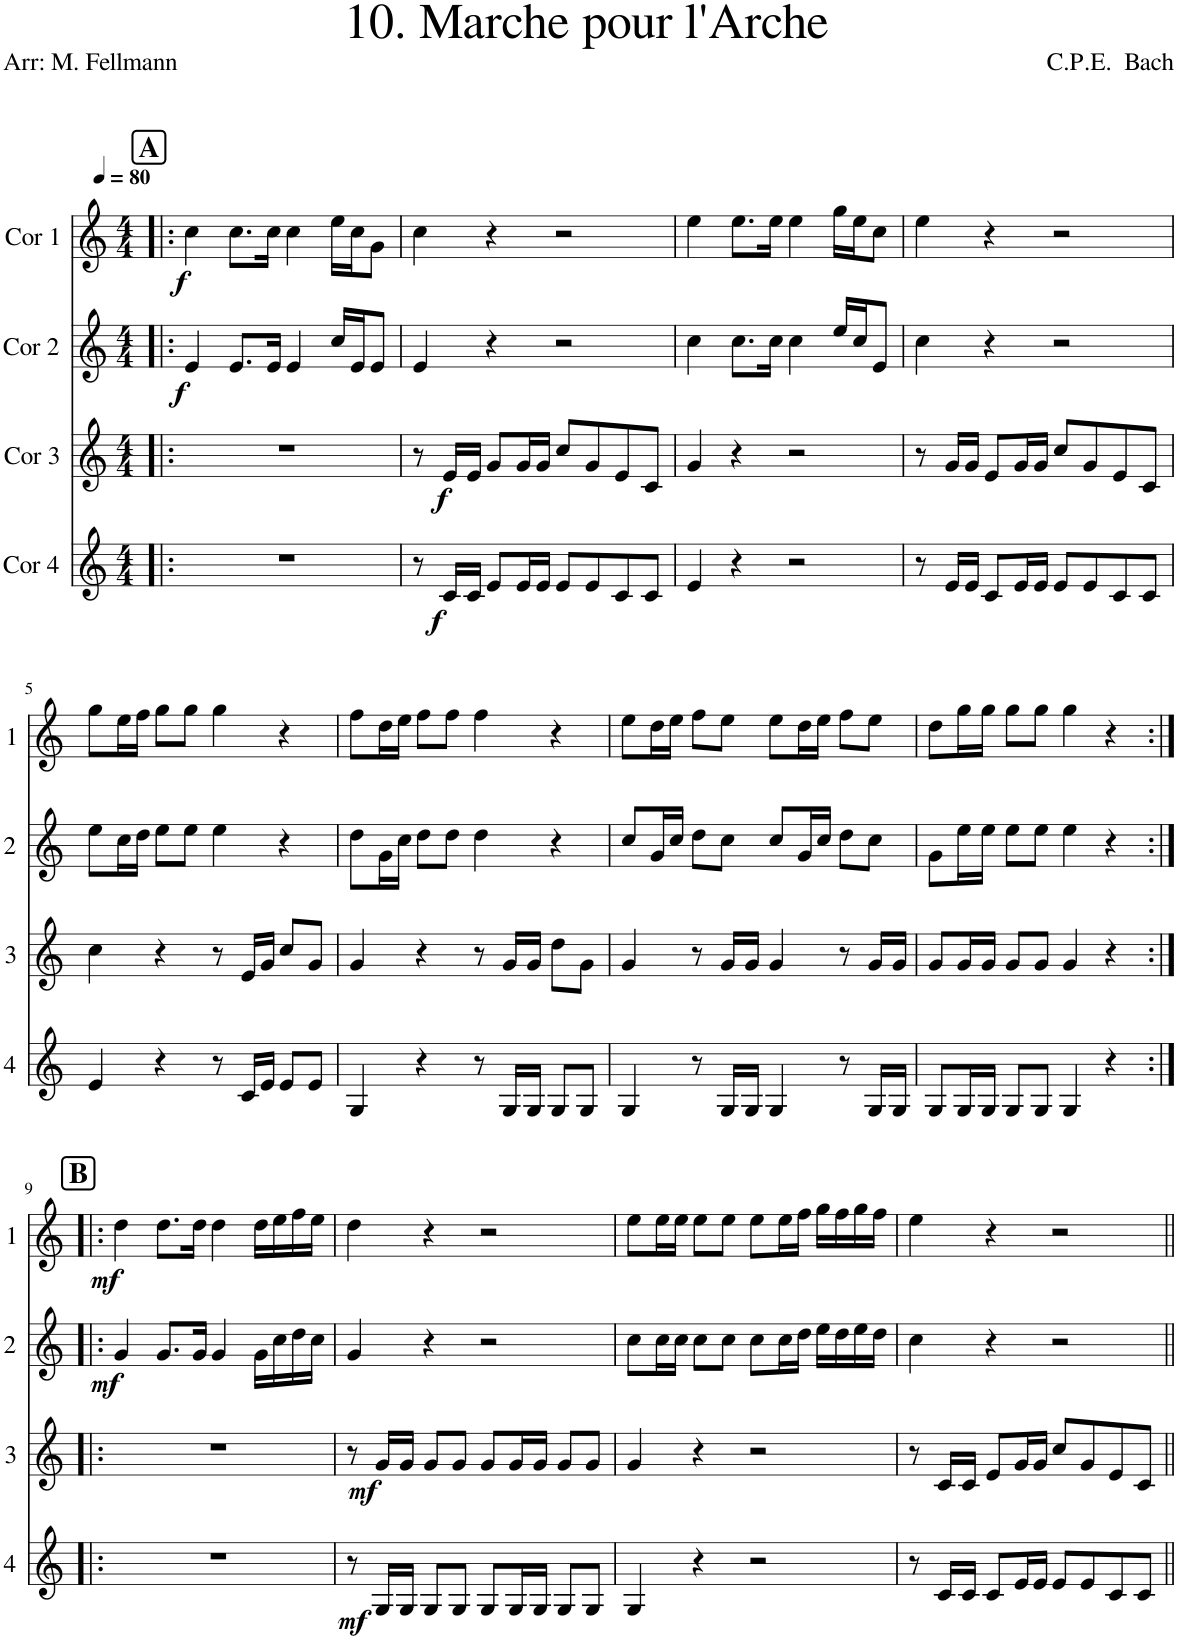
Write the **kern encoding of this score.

**kern	**dynam	**kern	**dynam	**kern	**dynam	**kern	**dynam
*part4	*part4	*part3	*part3	*part2	*part2	*part1	*part1
*staff4	*staff4	*staff3	*staff3	*staff2	*staff2	*staff1	*staff1
*I"Cor 4	*	*I"Cor 3	*	*I"Cor 2	*	*I"Cor 1	*
*clefG2	*	*clefG2	*	*clefG2	*	*clefG2	*
*Trd4c7	*	*Trd4c7	*	*Trd4c7	*	*Trd4c7	*
*k[]	*	*k[]	*	*k[]	*	*k[]	*
*M4/4	*	*M4/4	*	*M4/4	*	*M4/4	*
*MM80	*	*MM80	*	*MM80	*	*MM80	*
!!LO:REH:place=s1:a:B:cj:fs=14:t=A
=1!|:	=1!|:	=1!|:	=1!|:	=1!|:	=1!|:	=1!|:	=1!|:
!	!	!	!	!	!LO:DY:b	!	!LO:DY:b
1r	.	1r	.	4e/	f	4cc\	f
.	.	.	.	8.e/L	.	8.cc\L	.
.	.	.	.	16e/Jk	.	16cc\Jk	.
.	.	.	.	4e/	.	4cc\	.
.	.	.	.	16cc/LL	.	16ee\LL	.
.	.	.	.	16e/J	.	16cc\J	.
.	.	.	.	8e/J	.	8g\J	.
=2	=2	=2	=2	=2	=2	=2	=2
8r	.	8r	.	4e/	.	4cc\	.
!	!LO:DY:b	!	!LO:DY:b	!	!	!	!
16c/LL	f	16e/LL	f	.	.	.	.
16c/JJ	.	16e/JJ	.	.	.	.	.
8e/L	.	8g/L	.	4r	.	4r	.
16e/L	.	16g/L	.	.	.	.	.
16e/JJ	.	16g/JJ	.	.	.	.	.
8e/L	.	8cc/L	.	2r	.	2r	.
8e/	.	8g/	.	.	.	.	.
8c/	.	8e/	.	.	.	.	.
8c/J	.	8c/J	.	.	.	.	.
=3	=3	=3	=3	=3	=3	=3	=3
4e/	.	4g/	.	4cc\	.	4ee\	.
4r	.	4r	.	8.cc\L	.	8.ee\L	.
.	.	.	.	16cc\Jk	.	16ee\Jk	.
2r	.	2r	.	4cc\	.	4ee\	.
.	.	.	.	16ee/LL	.	16gg\LL	.
.	.	.	.	16cc/J	.	16ee\J	.
.	.	.	.	8e/J	.	8cc\J	.
=4	=4	=4	=4	=4	=4	=4	=4
8r	.	8r	.	4cc\	.	4ee\	.
16e/LL	.	16g/LL	.	.	.	.	.
16e/JJ	.	16g/JJ	.	.	.	.	.
8c/L	.	8e/L	.	4r	.	4r	.
16e/L	.	16g/L	.	.	.	.	.
16e/JJ	.	16g/JJ	.	.	.	.	.
8e/L	.	8cc/L	.	2r	.	2r	.
8e/	.	8g/	.	.	.	.	.
8c/	.	8e/	.	.	.	.	.
8c/J	.	8c/J	.	.	.	.	.
!!LO:LB:g=z
=5	=5	=5	=5	=5	=5	=5	=5
4e/	.	4cc\	.	8ee\L	.	8gg\L	.
.	.	.	.	16cc\L	.	16ee\L	.
.	.	.	.	16dd\JJ	.	16ff\JJ	.
4r	.	4r	.	8ee\L	.	8gg\L	.
.	.	.	.	8ee\J	.	8gg\J	.
8r	.	8r	.	4ee\	.	4gg\	.
16c/LL	.	16e/LL	.	.	.	.	.
16e/JJ	.	16g/JJ	.	.	.	.	.
8e/L	.	8cc/L	.	4r	.	4r	.
8e/J	.	8g/J	.	.	.	.	.
=6	=6	=6	=6	=6	=6	=6	=6
4G/	.	4g/	.	8dd\L	.	8ff\L	.
.	.	.	.	16g\L	.	16dd\L	.
.	.	.	.	16cc\JJ	.	16ee\JJ	.
4r	.	4r	.	8dd\L	.	8ff\L	.
.	.	.	.	8dd\J	.	8ff\J	.
8r	.	8r	.	4dd\	.	4ff\	.
16G/LL	.	16g/LL	.	.	.	.	.
16G/JJ	.	16g/JJ	.	.	.	.	.
8G/L	.	8dd\L	.	4r	.	4r	.
8G/J	.	8g\J	.	.	.	.	.
=7	=7	=7	=7	=7	=7	=7	=7
4G/	.	4g/	.	8cc/L	.	8ee\L	.
.	.	.	.	16g/L	.	16dd\L	.
.	.	.	.	16cc/JJ	.	16ee\JJ	.
8r	.	8r	.	8dd\L	.	8ff\L	.
16G/LL	.	16g/LL	.	8cc\J	.	8ee\J	.
16G/JJ	.	16g/JJ	.	.	.	.	.
4G/	.	4g/	.	8cc/L	.	8ee\L	.
.	.	.	.	16g/L	.	16dd\L	.
.	.	.	.	16cc/JJ	.	16ee\JJ	.
8r	.	8r	.	8dd\L	.	8ff\L	.
16G/LL	.	16g/LL	.	8cc\J	.	8ee\J	.
16G/JJ	.	16g/JJ	.	.	.	.	.
=8	=8	=8	=8	=8	=8	=8	=8
8G/L	.	8g/L	.	8g\L	.	8dd\L	.
16G/L	.	16g/L	.	16ee\L	.	16gg\L	.
16G/JJ	.	16g/JJ	.	16ee\JJ	.	16gg\JJ	.
8G/L	.	8g/L	.	8ee\L	.	8gg\L	.
8G/J	.	8g/J	.	8ee\J	.	8gg\J	.
4G/	.	4g/	.	4ee\	.	4gg\	.
4r	.	4r	.	4r	.	4r	.
!!LO:LB:g=z
!!LO:REH:place=s1:a:B:cj:fs=14:t=B
=9:|!|:	=9:|!|:	=9:|!|:	=9:|!|:	=9:|!|:	=9:|!|:	=9:|!|:	=9:|!|:
!	!	!	!	!	!LO:DY:b	!	!LO:DY:b
1r	.	1r	.	4g/	mf	4dd\	mf
.	.	.	.	8.g/L	.	8.dd\L	.
.	.	.	.	16g/Jk	.	16dd\Jk	.
.	.	.	.	4g/	.	4dd\	.
.	.	.	.	16g\LL	.	16dd\LL	.
.	.	.	.	16cc\	.	16ee\	.
.	.	.	.	16dd\	.	16ff\	.
.	.	.	.	16cc\JJ	.	16ee\JJ	.
=10	=10	=10	=10	=10	=10	=10	=10
!	!LO:DY:b	!	!LO:DY:b	!	!	!	!
8r	mf	8r	mf	4g/	.	4dd\	.
16G/LL	.	16g/LL	.	.	.	.	.
16G/JJ	.	16g/JJ	.	.	.	.	.
8G/L	.	8g/L	.	4r	.	4r	.
8G/J	.	8g/J	.	.	.	.	.
8G/L	.	8g/L	.	2r	.	2r	.
16G/L	.	16g/L	.	.	.	.	.
16G/JJ	.	16g/JJ	.	.	.	.	.
8G/L	.	8g/L	.	.	.	.	.
8G/J	.	8g/J	.	.	.	.	.
=11	=11	=11	=11	=11	=11	=11	=11
4G/	.	4g/	.	8cc\L	.	8ee\L	.
.	.	.	.	16cc\L	.	16ee\L	.
.	.	.	.	16cc\JJ	.	16ee\JJ	.
4r	.	4r	.	8cc\L	.	8ee\L	.
.	.	.	.	8cc\J	.	8ee\J	.
2r	.	2r	.	8cc\L	.	8ee\L	.
.	.	.	.	16cc\L	.	16ee\L	.
.	.	.	.	16dd\JJ	.	16ff\JJ	.
.	.	.	.	16ee\LL	.	16gg\LL	.
.	.	.	.	16dd\	.	16ff\	.
.	.	.	.	16ee\	.	16gg\	.
.	.	.	.	16dd\JJ	.	16ff\JJ	.
=12	=12	=12	=12	=12	=12	=12	=12
8r	.	8r	.	4cc\	.	4ee\	.
16c/LL	.	16c/LL	.	.	.	.	.
16c/JJ	.	16c/JJ	.	.	.	.	.
8c/L	.	8e/L	.	4r	.	4r	.
16e/L	.	16g/L	.	.	.	.	.
16e/JJ	.	16g/JJ	.	.	.	.	.
8e/L	.	8cc/L	.	2r	.	2r	.
8e/	.	8g/	.	.	.	.	.
8c/	.	8e/	.	.	.	.	.
8c/J	.	8c/J	.	.	.	.	.
=||	=||	=||	=||	=||	=||	=||	=||
*-	*-	*-	*-	*-	*-	*-	*-
